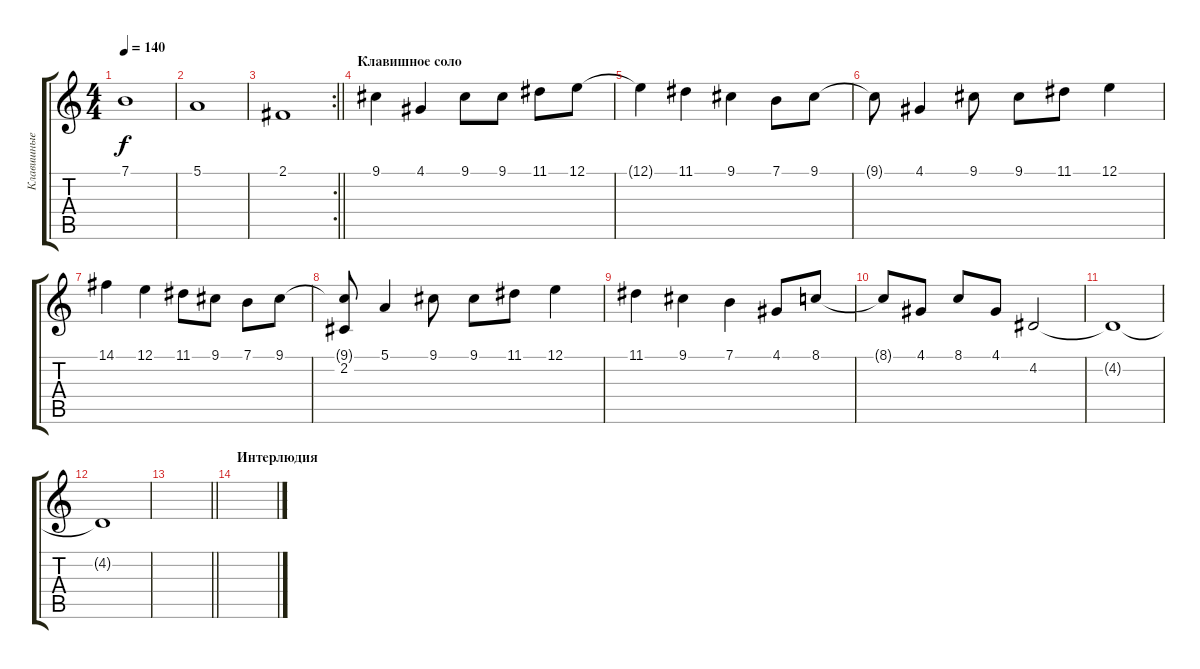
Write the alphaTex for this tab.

\track ("Клавишные" "Клавишные") {instrument pad7halo}
\staff {score tabs}
\tuning (E4 B3 G3 D3 A2 E2) {hide}
\ts (4 4)
\tempo 140
\clef g2
\ks c
7.1.1{dy f} |
5.1.1 |
\rc 2
\barLineRight lightlight
2.1.1 |
\section ("" "Клавишное соло")
9.1.4{volume 16 instrument pad7halo} 4.1.4 9.1.8 9.1.8 11.1.8 12.1.8 |
12.1{t}.4 11.1.4 9.1.4 7.1.8 9.1.8 |
9.1{t}.8 4.1.4 9.1.8 9.1.8 11.1.8 12.1.4 |
14.1.4 12.1.4 11.1.8 9.1.8 7.1.8 9.1.8 |
(9.1{t} 2.2).8 5.1.4 9.1.8 9.1.8 11.1.8 12.1.4 |
11.1.4 9.1.4 7.1.4 4.1.8 8.1.8 |
8.1{t}.8 4.1.8 8.1.8 4.1.8 4.2.2 |
4.2{t}.1 |
4.2{t}.1{volume 0} |
\barLineRight lightlight
|
\section ("" "Интерлюдия")
